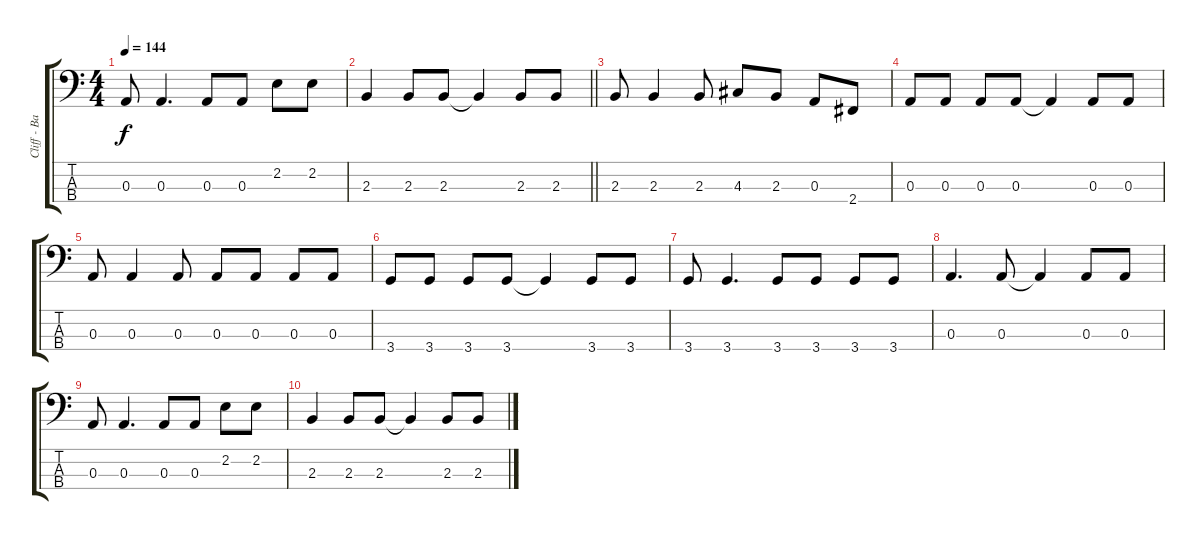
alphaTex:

\track ("Cliff - Bass" "Cliff - Ba") {instrument electricbassfinger}
\staff {score tabs}
\tuning (G2 D2 A1 E1) {hide}
\ts (4 4)
\tempo 144
\clef f4
\ks c
0.3.8{dy f} 0.3.4{d} 0.3.8 0.3.8 2.2.8 2.2.8 |
\barLineRight lightlight
2.3.4 2.3.8 2.3.8 2.3{t}.4 2.3.8 2.3.8 |
2.3.8 2.3.4 2.3.8 4.3.8 2.3.8 0.3.8 2.4.8 |
0.3.8 0.3.8 0.3.8 0.3.8 0.3{t}.4 0.3.8 0.3.8 |
0.3.8 0.3.4 0.3.8 0.3.8 0.3.8 0.3.8 0.3.8 |
3.4.8 3.4.8 3.4.8 3.4.8 3.4{t}.4 3.4.8 3.4.8 |
3.4.8 3.4.4{d} 3.4.8 3.4.8 3.4.8 3.4.8 |
0.3.4{d} 0.3.8 0.3{t}.4 0.3.8 0.3.8 |
0.3.8 0.3.4{d} 0.3.8 0.3.8 2.2.8 2.2.8 |
2.3.4 2.3.8 2.3.8 2.3{t}.4 2.3.8 2.3.8
